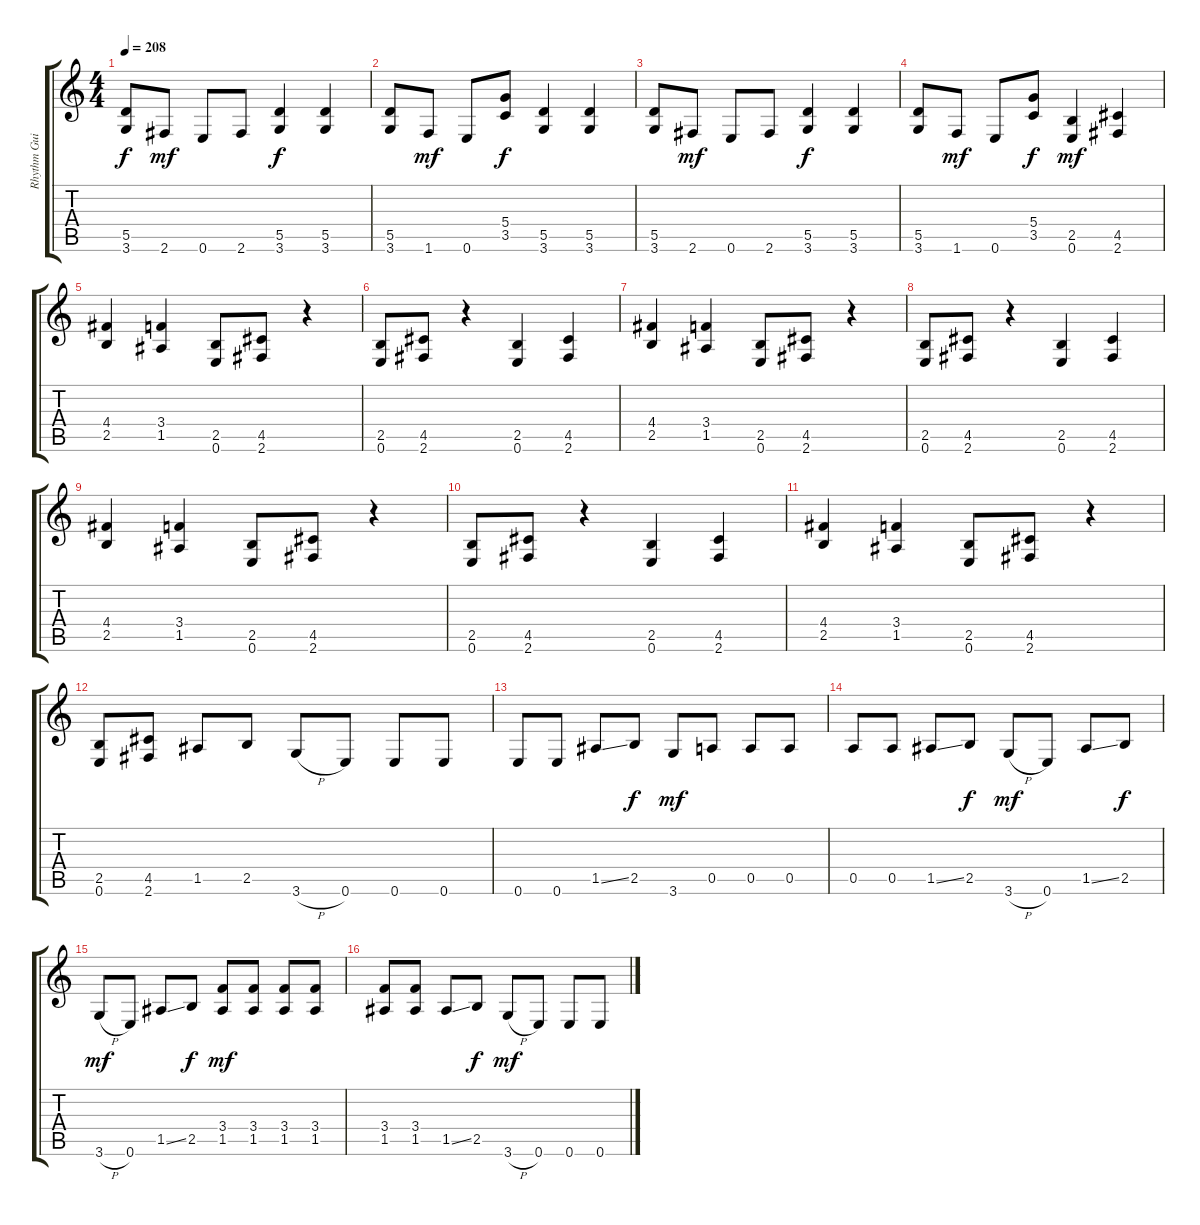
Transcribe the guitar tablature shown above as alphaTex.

\track ("Rhythm Guitar" "Rhythm Gui") {instrument distortionguitar}
\staff {score tabs}
\tuning (E4 B3 G3 D3 A2 E2) {hide}
\ts (4 4)
\tempo 208
\clef g2
\ks c
(5.5 3.6).8{dy f} 2.6.8{dy mf} 0.6.8 2.6.8 (5.5 3.6).4{dy f} (5.5 3.6).4 |
(5.5 3.6).8 1.6.8{dy mf} 0.6.8 (5.4 3.5).8{dy f} (5.5 3.6).4 (5.5 3.6).4 |
(5.5 3.6).8 2.6.8{dy mf} 0.6.8 2.6.8 (5.5 3.6).4{dy f} (5.5 3.6).4 |
(5.5 3.6).8 1.6.8{dy mf} 0.6.8 (5.4 3.5).8{dy f} (2.5 0.6).4{dy mf} (4.5 2.6).4 |
(4.4 2.5).4 (3.4 1.5).4 (2.5 0.6).8 (4.5 2.6).8 r.4 |
(2.5 0.6).8 (4.5 2.6).8 r.4 (2.5 0.6).4 (4.5 2.6).4 |
(4.4 2.5).4 (3.4 1.5).4 (2.5 0.6).8 (4.5 2.6).8 r.4 |
(2.5 0.6).8 (4.5 2.6).8 r.4 (2.5 0.6).4 (4.5 2.6).4 |
(4.4 2.5).4 (3.4 1.5).4 (2.5 0.6).8 (4.5 2.6).8 r.4 |
(2.5 0.6).8 (4.5 2.6).8 r.4 (2.5 0.6).4 (4.5 2.6).4 |
(4.4 2.5).4 (3.4 1.5).4 (2.5 0.6).8 (4.5 2.6).8 r.4 |
(2.5 0.6).8 (4.5 2.6).8 1.5.8 2.5.8 3.6{h}.8 0.6.8 0.6.8 0.6.8 |
0.6.8 0.6.8 1.5{ss}.8 2.5.8{dy f} 3.6.8{dy mf} 0.5.8 0.5.8 0.5.8 |
0.5.8 0.5.8 1.5{ss}.8 2.5.8{dy f} 3.6{h}.8{dy mf} 0.6.8 1.5{ss}.8 2.5.8{dy f} |
3.6{h}.8{dy mf} 0.6.8 1.5{ss}.8 2.5.8{dy f} (3.4 1.5).8{dy mf} (3.4 1.5).8 (3.4 1.5).8 (3.4 1.5).8 |
(3.4 1.5).8 (3.4 1.5).8 1.5{ss}.8 2.5.8{dy f} 3.6{h}.8{dy mf} 0.6.8 0.6.8 0.6.8
